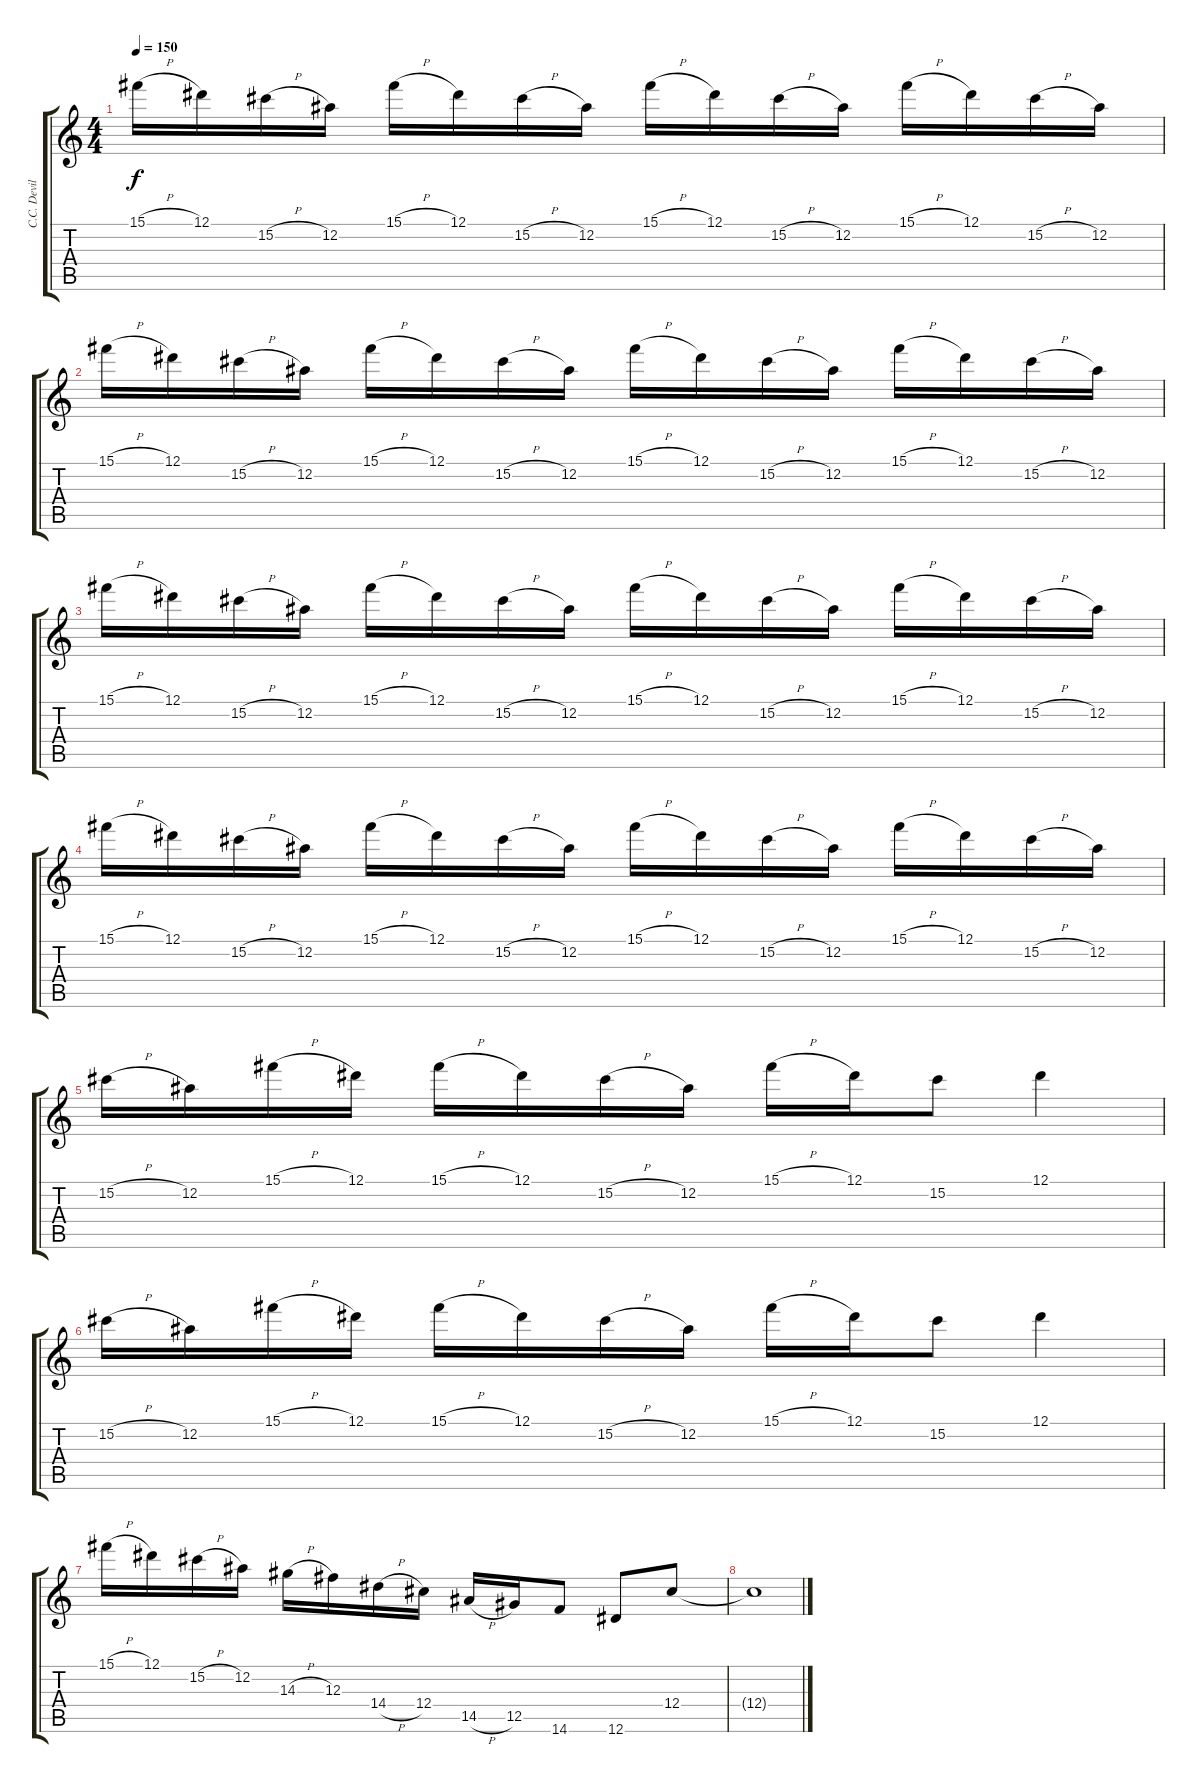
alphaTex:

\track ("C.C. Deville ( Lead )" "C.C. Devil") {instrument distortionguitar}
\staff {score tabs}
\tuning (Eb4 Bb3 Gb3 Db3 Ab2 Eb2) {hide}
\ts (4 4)
\tempo 150
\clef g2
\ks c
15.1{h}.16{dy f} 12.1.16 15.2{h}.16 12.2.16 15.1{h}.16 12.1.16 15.2{h}.16 12.2.16 15.1{h}.16 12.1.16 15.2{h}.16 12.2.16 15.1{h}.16 12.1.16 15.2{h}.16 12.2.16 |
15.1{h}.16 12.1.16 15.2{h}.16 12.2.16 15.1{h}.16 12.1.16 15.2{h}.16 12.2.16 15.1{h}.16 12.1.16 15.2{h}.16 12.2.16 15.1{h}.16 12.1.16 15.2{h}.16 12.2.16 |
15.1{h}.16 12.1.16 15.2{h}.16 12.2.16 15.1{h}.16 12.1.16 15.2{h}.16 12.2.16 15.1{h}.16 12.1.16 15.2{h}.16 12.2.16 15.1{h}.16 12.1.16 15.2{h}.16 12.2.16 |
15.1{h}.16 12.1.16 15.2{h}.16 12.2.16 15.1{h}.16 12.1.16 15.2{h}.16 12.2.16 15.1{h}.16 12.1.16 15.2{h}.16 12.2.16 15.1{h}.16 12.1.16 15.2{h}.16 12.2.16 |
15.2{h}.16 12.2.16 15.1{h}.16 12.1.16 15.1{h}.16 12.1.16 15.2{h}.16 12.2.16 15.1{h}.16 12.1.16 15.2.8 12.1.4 |
15.2{h}.16 12.2.16 15.1{h}.16 12.1.16 15.1{h}.16 12.1.16 15.2{h}.16 12.2.16 15.1{h}.16 12.1.16 15.2.8 12.1.4 |
15.1{h}.16 12.1.16 15.2{h}.16 12.2.16 14.3{h}.16 12.3.16 14.4{h}.16 12.4.16 14.5{h}.16 12.5.16 14.6.8 12.6.8 12.4.8 |
12.4{t}.1
